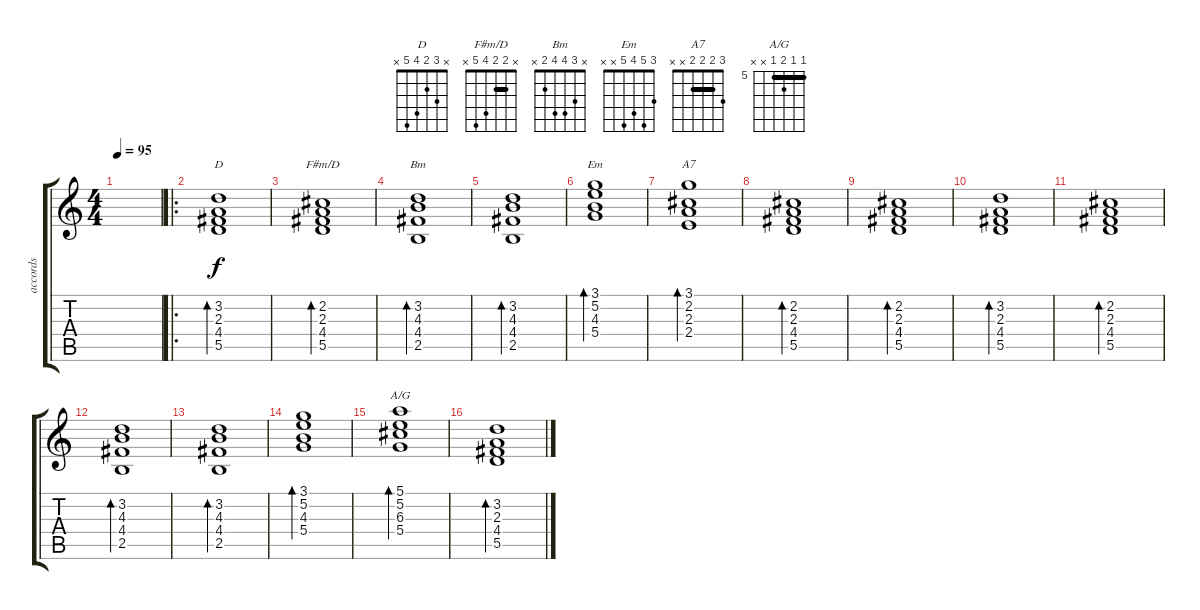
\track ("accords" "accords") {instrument acousticguitarnylon}
\staff {score tabs}
\tuning (E4 B3 G3 D3 A2 E2) {hide}
\chord ("D" x 3 2 4 5 x)
\chord ("F#m/D" x 2 2 4 5 x) {barre 2}
\chord ("Bm" x 3 4 4 2 x)
\chord ("Em" 3 5 4 5 x x)
\chord ("A7" 3 2 2 2 x x) {barre 2}
\chord ("A/G" 5 5 6 5 x x) {firstfret 5 barre 5}
\ts (4 4)
\tempo 95
\clef g2
\ks c
|
\ro
(3.2 2.3 4.4 5.5).1{bd 240 ch "D"} |
(2.2 2.3 4.4 5.5).1{bd 240 ch "F#m/D"} |
(3.2 4.3 4.4 2.5).1{bd 240 ch "Bm"} |
(3.2 4.3 4.4 2.5).1{bd 240} |
(3.1 5.2 4.3 5.4).1{bd 240 ch "Em"} |
(3.1 2.2 2.3 2.4).1{bd 240 ch "A7"} |
(2.2 2.3 4.4 5.5).1{bd 240} |
(2.2 2.3 4.4 5.5).1{bd 240} |
(3.2 2.3 4.4 5.5).1{bd 240} |
(2.2 2.3 4.4 5.5).1{bd 240} |
(3.2 4.3 4.4 2.5).1{bd 240} |
(3.2 4.3 4.4 2.5).1{bd 240} |
(3.1 5.2 4.3 5.4).1{bd 240} |
(5.1 5.2 6.3 5.4).1{bd 240 ch "A/G"} |
(3.2 2.3 4.4 5.5).1{bd 240}
